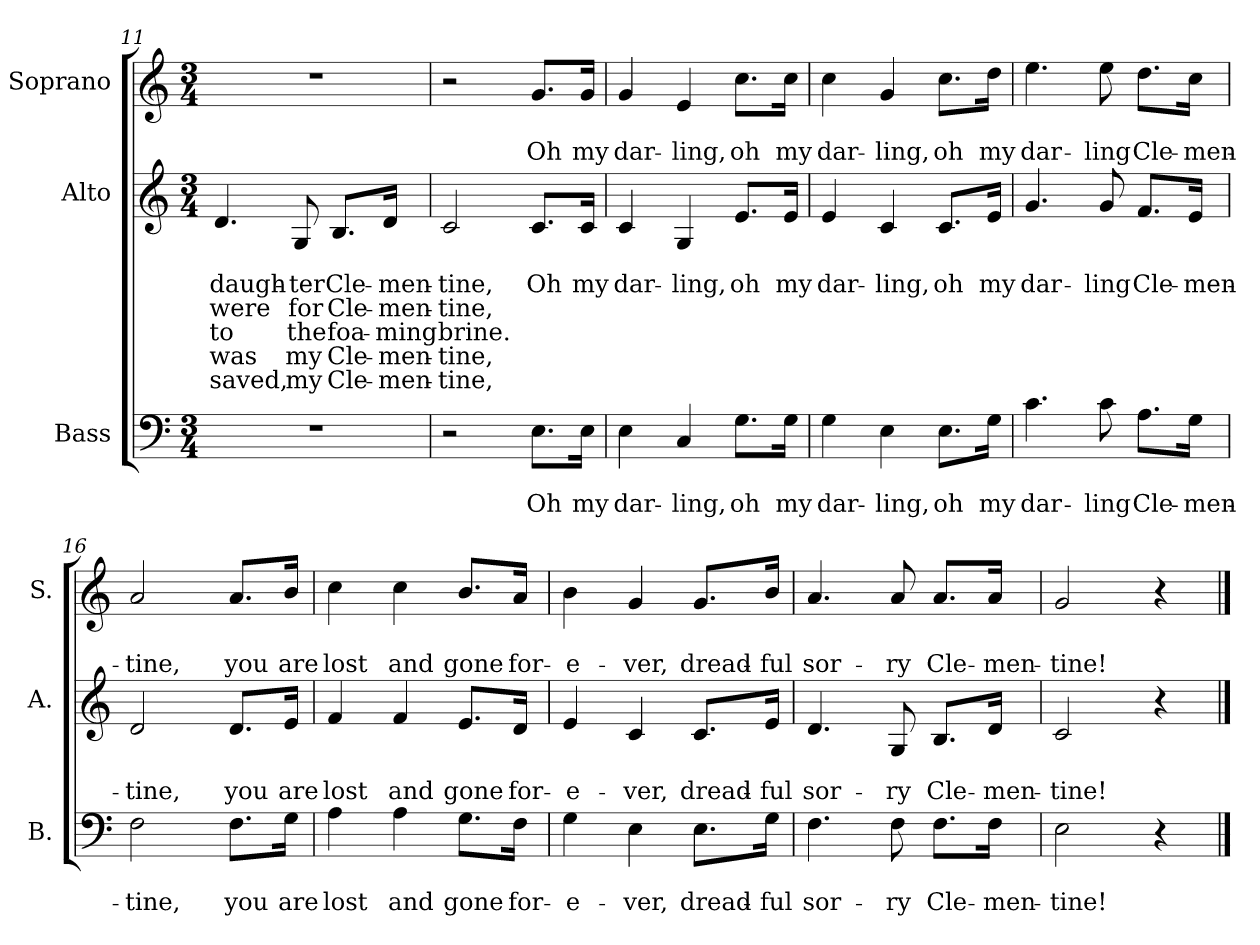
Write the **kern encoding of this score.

**kern	**text	**text	**kern	**text	**text	**text	**text	**text	**text	**kern	**text	**text
*part3	*part3	*part3	*part2	*part2	*part2	*part2	*part2	*part2	*part2	*part1	*part1	*part1
*staff3	*staff3	*staff3	*staff2	*staff2	*staff2	*staff2	*staff2	*staff2	*staff2	*staff1	*staff1	*staff1
*I"Bass	*	*	*I"Alto	*	*	*	*	*	*	*I"Soprano	*	*
*I'B.	*	*	*I'A.	*	*	*	*	*	*	*I'S.	*	*
*clefF4	*	*	*clefG2	*	*	*	*	*	*	*clefG2	*	*
*k[]	*	*	*k[]	*	*	*	*	*	*	*k[]	*	*
*M3/4	*	*	*M3/4	*	*	*	*	*	*	*M3/4	*	*
=11	=11	=11	=11	=11	=11	=11	=11	=11	=11	=11	=11	=11
!	!	!	!	!	!LO:LY:b	!LO:LY:b	!LO:LY:b	!LO:LY:b	!LO:LY:b	!	!	!
2.r	.	.	4.d/	.	daugh-	were	-to	was	saved,	2.r	.	.
!	!	!	!	!	!LO:LY:b	!LO:LY:b	!LO:LY:b	!LO:LY:b	!LO:LY:b	!	!	!
.	.	.	8G/	.	-ter	for	the	my	my	.	.	.
!	!	!	!	!	!LO:LY:b	!LO:LY:b	!LO:LY:b	!LO:LY:b	!LO:LY:b	!	!	!
.	.	.	8.B/L	.	Cle-	Cle-	foa-	Cle-	Cle-	.	.	.
!	!	!	!	!	!LO:LY:b	!LO:LY:b	!LO:LY:b	!LO:LY:b	!LO:LY:b	!	!	!
.	.	.	16d/Jk	.	-men-	-men-	-ming	-men-	-men-	.	.	.
=12	=12	=12	=12	=12	=12	=12	=12	=12	=12	=12	=12	=12
!	!	!	!	!	!LO:LY:b	!LO:LY:b	!LO:LY:b	!LO:LY:b	!LO:LY:b	!	!	!
2r	.	.	2c/	.	-tine,	-tine,	brine.	-tine,	-tine,	2r	.	.
!	!	!LO:LY:b	!	!	!LO:LY:b	!	!	!	!	!	!	!LO:LY:b
8.E\L	.	Oh	8.c/L	.	Oh	.	.	.	.	8.g/L	.	Oh
!	!	!LO:LY:b	!	!	!LO:LY:b	!	!	!	!	!	!	!LO:LY:b
16E\Jk	.	my	16c/Jk	.	my	.	.	.	.	16g/Jk	.	my
!!LO:PB:g=z
=13	=13	=13	=13	=13	=13	=13	=13	=13	=13	=13	=13	=13
!	!	!LO:LY:b	!	!	!LO:LY:b	!	!	!	!	!	!	!LO:LY:b
4E\	.	dar-	4c/	.	dar-	.	.	.	.	4g/	.	dar-
!	!	!LO:LY:b	!	!	!LO:LY:b	!	!	!	!	!	!	!LO:LY:b
4C/	.	-ling,	4G/	.	-ling,	.	.	.	.	4e/	.	-ling,
!	!	!LO:LY:b	!	!	!LO:LY:b	!	!	!	!	!	!	!LO:LY:b
8.G\L	.	oh	8.e/L	.	oh	.	.	.	.	8.cc\L	.	oh
!	!	!LO:LY:b	!	!	!LO:LY:b	!	!	!	!	!	!	!LO:LY:b
16G\Jk	.	my	16e/Jk	.	my	.	.	.	.	16cc\Jk	.	my
=14	=14	=14	=14	=14	=14	=14	=14	=14	=14	=14	=14	=14
!	!	!LO:LY:b	!	!	!LO:LY:b	!	!	!	!	!	!	!LO:LY:b
4G\	.	dar-	4e/	.	dar-	.	.	.	.	4cc\	.	dar-
!	!	!LO:LY:b	!	!	!LO:LY:b	!	!	!	!	!	!	!LO:LY:b
4E\	.	-ling,	4c/	.	-ling,	.	.	.	.	4g/	.	-ling,
!	!	!LO:LY:b	!	!	!LO:LY:b	!	!	!	!	!	!	!LO:LY:b
8.E\L	.	oh	8.c/L	.	oh	.	.	.	.	8.cc\L	.	oh
!	!	!LO:LY:b	!	!	!LO:LY:b	!	!	!	!	!	!	!LO:LY:b
16G\Jk	.	my	16e/Jk	.	my	.	.	.	.	16dd\Jk	.	my
=15	=15	=15	=15	=15	=15	=15	=15	=15	=15	=15	=15	=15
!	!	!LO:LY:b	!	!	!LO:LY:b	!	!	!	!	!	!	!LO:LY:b
4.c\	.	dar-	4.g/	.	dar-	.	.	.	.	4.ee\	.	dar-
!	!	!LO:LY:b	!	!	!LO:LY:b	!	!	!	!	!	!	!LO:LY:b
8c\	.	-ling	8g/	.	-ling	.	.	.	.	8ee\	.	-ling
!	!	!LO:LY:b	!	!	!LO:LY:b	!	!	!	!	!	!	!LO:LY:b
8.A\L	.	Cle-	8.f/L	.	Cle-	.	.	.	.	8.dd\L	.	Cle-
!	!	!LO:LY:b	!	!	!LO:LY:b	!	!	!	!	!	!	!LO:LY:b
16G\Jk	.	-men-	16e/Jk	.	-men-	.	.	.	.	16cc\Jk	.	-men-
!!LO:LB:g=z
=16	=16	=16	=16	=16	=16	=16	=16	=16	=16	=16	=16	=16
!	!	!LO:LY:b	!	!	!LO:LY:b	!	!	!	!	!	!	!LO:LY:b
2F\	.	-tine,	2d/	.	-tine,	.	.	.	.	2a/	.	-tine,
!	!	!LO:LY:b	!	!	!LO:LY:b	!	!	!	!	!	!	!LO:LY:b
8.F\L	.	you	8.d/L	.	you	.	.	.	.	8.a/L	.	you
!	!	!LO:LY:b	!	!	!LO:LY:b	!	!	!	!	!	!	!LO:LY:b
16G\Jk	.	are	16e/Jk	.	are	.	.	.	.	16b/Jk	.	are
=17	=17	=17	=17	=17	=17	=17	=17	=17	=17	=17	=17	=17
!	!	!LO:LY:b	!	!	!LO:LY:b	!	!	!	!	!	!	!LO:LY:b
4A\	.	lost	4f/	.	lost	.	.	.	.	4cc\	.	lost
!	!	!LO:LY:b	!	!	!LO:LY:b	!	!	!	!	!	!	!LO:LY:b
4A\	.	and	4f/	.	and	.	.	.	.	4cc\	.	and
!	!	!LO:LY:b	!	!	!LO:LY:b	!	!	!	!	!	!	!LO:LY:b
8.G\L	.	gone	8.e/L	.	gone	.	.	.	.	8.b/L	.	gone
!	!	!LO:LY:b	!	!	!LO:LY:b	!	!	!	!	!	!	!LO:LY:b
16F\Jk	.	for-	16d/Jk	.	for-	.	.	.	.	16a/Jk	.	for-
=18	=18	=18	=18	=18	=18	=18	=18	=18	=18	=18	=18	=18
!	!	!LO:LY:b	!	!	!LO:LY:b	!	!	!	!	!	!	!LO:LY:b
4G\	.	-e-	4e/	.	-e-	.	.	.	.	4b\	.	-e-
!	!	!LO:LY:b	!	!	!LO:LY:b	!	!	!	!	!	!	!LO:LY:b
4E\	.	-ver,	4c/	.	-ver,	.	.	.	.	4g/	.	-ver,
!	!	!LO:LY:b	!	!	!LO:LY:b	!	!	!	!	!	!	!LO:LY:b
8.E\L	.	dread-	8.c/L	.	dread-	.	.	.	.	8.g/L	.	dread-
!	!	!LO:LY:b	!	!	!LO:LY:b	!	!	!	!	!	!	!LO:LY:b
16G\Jk	.	-ful	16e/Jk	.	-ful	.	.	.	.	16b/Jk	.	-ful
=19	=19	=19	=19	=19	=19	=19	=19	=19	=19	=19	=19	=19
!	!	!LO:LY:b	!	!	!LO:LY:b	!	!	!	!	!	!	!LO:LY:b
4.F\	.	sor-	4.d/	.	sor-	.	.	.	.	4.a/	.	sor-
!	!	!LO:LY:b	!	!	!LO:LY:b	!	!	!	!	!	!	!LO:LY:b
8F\	.	-ry	8G/	.	-ry	.	.	.	.	8a/	.	-ry
!	!	!LO:LY:b	!	!	!LO:LY:b	!	!	!	!	!	!	!LO:LY:b
8.F\L	.	Cle-	8.B/L	.	Cle-	.	.	.	.	8.a/L	.	Cle-
!	!	!LO:LY:b	!	!	!LO:LY:b	!	!	!	!	!	!	!LO:LY:b
16F\Jk	.	-men-	16d/Jk	.	-men-	.	.	.	.	16a/Jk	.	-men-
=20	=20	=20	=20	=20	=20	=20	=20	=20	=20	=20	=20	=20
!	!	!LO:LY:b	!	!	!LO:LY:b	!	!	!	!	!	!	!LO:LY:b
2E\	.	-tine!	2c/	.	-tine!	.	.	.	.	2g/	.	-tine!
4r	.	.	4r	.	.	.	.	.	.	4r	.	.
==	==	==	==	==	==	==	==	==	==	==	==	==
*-	*-	*-	*-	*-	*-	*-	*-	*-	*-	*-	*-	*-
